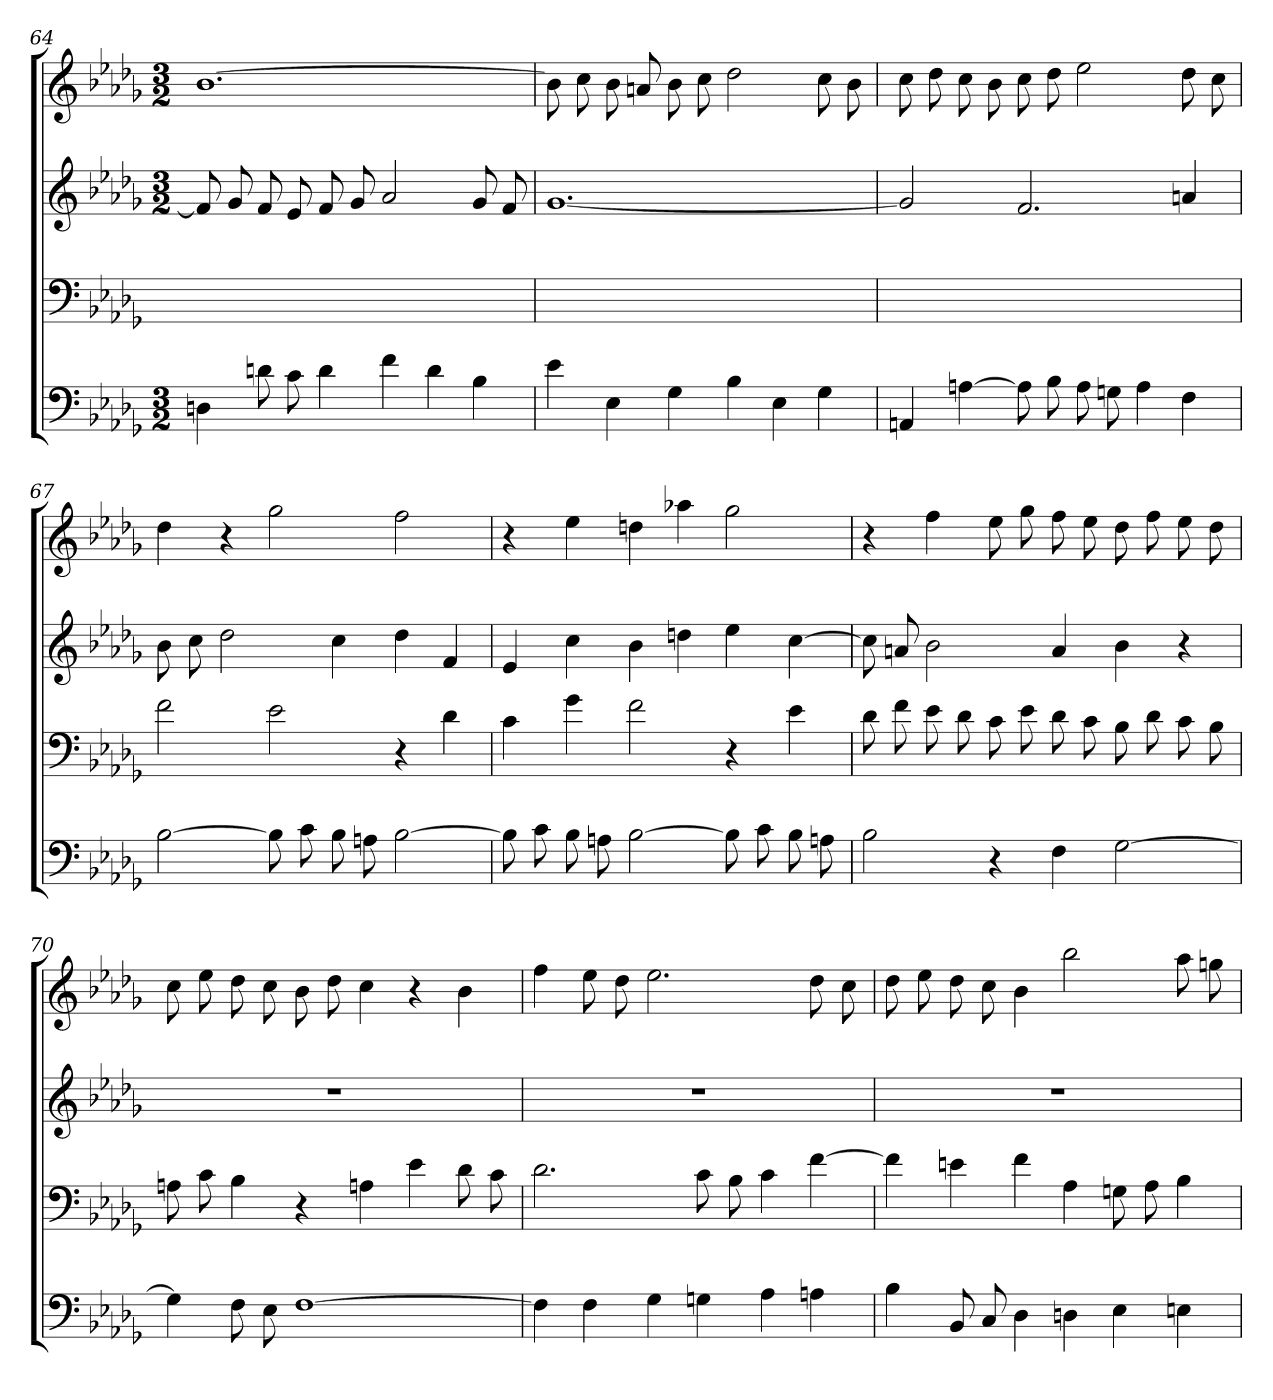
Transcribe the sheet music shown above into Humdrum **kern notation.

**kern	**kern	**kern	**kern
*part4	*part3	*part2	*part1
*staff4	*staff3	*staff2	*staff1
*clefF4	*clefF4	*clefG2	*clefG2
*k[b-e-a-d-g-]	*k[b-e-a-d-g-]	*k[b-e-a-d-g-]	*k[b-e-a-d-g-]
*b-:	*	*b-:	*b-:
*M3/2	*	*M3/2	*M3/2
=64	=64	=64	=64
4Dn	1.ryy	8f]	[1.b-
.	.	8g-	.
8dn	.	8f	.
8c	.	8e-	.
4d	.	8f	.
.	.	8g-	.
4f	.	2a-	.
4d	.	.	.
4B-	.	8g-	.
.	.	8f	.
=65	=65	=65	=65
4e-	1.ryy	[1.g-	8b-]
.	.	.	8cc
4E-	.	.	8b-
.	.	.	8an
4G-	.	.	8b-
.	.	.	8cc
4B-	.	.	2dd-
4E-	.	.	.
4G-	.	.	8cc
.	.	.	8b-
=66	=66	=66	=66
4AAn	1.r	2g-]	8cc
.	.	.	8dd-
[4An	.	.	8cc
.	.	.	8b-
8A]	.	2.f	8cc
8B-	.	.	8dd-
8A	.	.	2ee-
8Gn	.	.	.
4A	.	.	.
4F	.	4an	8dd-
.	.	.	8cc
=67	=67	=67	=67
[2B-	2f	8b-	4dd-
.	.	8cc	.
.	.	2dd-	4r
8B-]	2e-	.	2gg-
8c	.	.	.
8B-	.	4cc	.
8An	.	.	.
[2B-	4r	4dd-	2ff
.	4d-	4f	.
=68	=68	=68	=68
8B-]	4c	4e-	4r
8c	.	.	.
8B-	4g-	4cc	4ee-
8An	.	.	.
[2B-	2f	4b-	4ddn
.	.	4ddn	4aa-X
8B-]	4r	4ee-	2gg-
8c	.	.	.
8B-	4e-	[4cc	.
8An	.	.	.
=69	=69	=69	=69
2B-	8d-	8cc]	4r
.	8f	8an	.
.	8e-	2b-	4ff
.	8d-	.	.
4r	8c	.	8ee-
.	8e-	.	8gg-
4F	8d-	4a	8ff
.	8c	.	8ee-
[2G-	8B-	4b-	8dd-
.	8d-	.	8ff
.	8c	4r	8ee-
.	8B-	.	8dd-
=70	=70	=70	=70
4G-]	8An	1.r	8cc
.	8c	.	8ee-
8F	4B-	.	8dd-
8E-	.	.	8cc
[1F	4r	.	8b-
.	.	.	8dd-
.	4An	.	4cc
.	4e-	.	4r
.	8d-	.	4b-
.	8c	.	.
=71	=71	=71	=71
4F]	2.d-	1.r	4ff
4F	.	.	8ee-
.	.	.	8dd-
4G-	.	.	2.ee-
4Gn	8c	.	.
.	8B-	.	.
4A-	4c	.	.
4An	[4f	.	8dd-
.	.	.	8cc
=72	=72	=72	=72
4B-	4f]	1.r	8dd-
.	.	.	8ee-
8BB-	4en	.	8dd-
8C	.	.	8cc
4D-	4f	.	4b-
4Dn	4A-	.	2bb-
4E-	8Gn	.	.
.	8A-	.	.
4En	4B-	.	8aa-
.	.	.	8ggn
=	=	=	=
*-	*-	*-	*-
